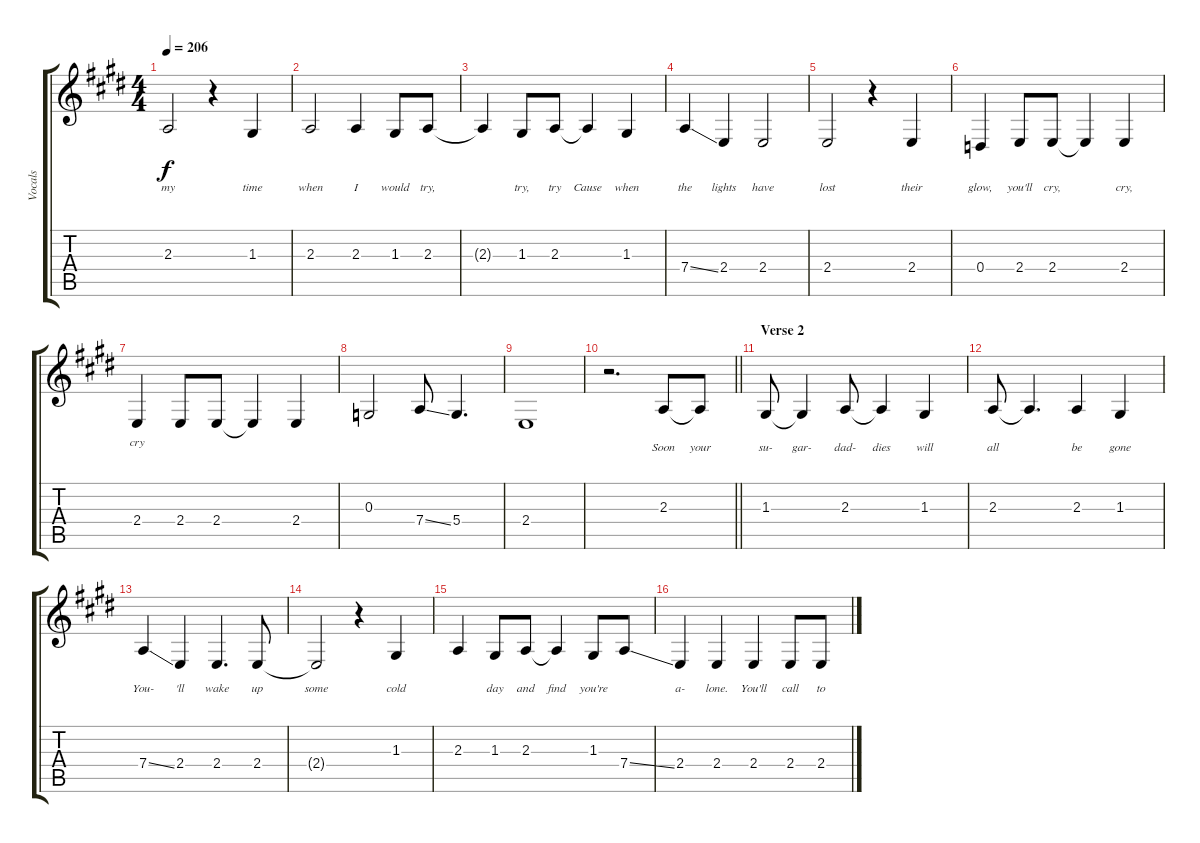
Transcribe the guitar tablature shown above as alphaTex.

\track ("Vocals" "Vocals") {instrument tenorsax}
\staff {score tabs}
\tuning (E4 B3 G3 D3 A2 E2) {hide}
\ts (4 4)
\tempo 206
\clef g2
\ks e
2.3.2{lyrics (0 "my") lyrics (1 "") lyrics (2 "") lyrics (3 "") lyrics (4 "") dy f} r.4 1.3.4{lyrics (0 "time") lyrics (1 "") lyrics (2 "") lyrics (3 "") lyrics (4 "")} |
2.3.2{lyrics (0 "when") lyrics (1 "") lyrics (2 "") lyrics (3 "") lyrics (4 "")} 2.3.4{lyrics (0 "I") lyrics (1 "") lyrics (2 "") lyrics (3 "") lyrics (4 "")} 1.3.8{lyrics (0 "would") lyrics (1 "") lyrics (2 "") lyrics (3 "") lyrics (4 "")} 2.3.8{lyrics (0 "try,") lyrics (1 "") lyrics (2 "") lyrics (3 "") lyrics (4 "")} |
2.3{t}.4{lyrics (0 "") lyrics (1 "") lyrics (2 "") lyrics (3 "") lyrics (4 "")} 1.3.8{lyrics (0 "try,") lyrics (1 "") lyrics (2 "") lyrics (3 "") lyrics (4 "")} 2.3.8{lyrics (0 "try") lyrics (1 "") lyrics (2 "") lyrics (3 "") lyrics (4 "")} 2.3{t}.4{lyrics (0 "Cause") lyrics (1 "") lyrics (2 "") lyrics (3 "") lyrics (4 "")} 1.3.4{lyrics (0 "when") lyrics (1 "") lyrics (2 "") lyrics (3 "") lyrics (4 "")} |
7.4{ss}.4{lyrics (0 "the") lyrics (1 "") lyrics (2 "") lyrics (3 "") lyrics (4 "")} 2.4.4{lyrics (0 "lights") lyrics (1 "") lyrics (2 "") lyrics (3 "") lyrics (4 "")} 2.4.2{lyrics (0 "have") lyrics (1 "") lyrics (2 "") lyrics (3 "") lyrics (4 "")} |
2.4.2{lyrics (0 "lost") lyrics (1 "") lyrics (2 "") lyrics (3 "") lyrics (4 "")} r.4 2.4.4{lyrics (0 "their") lyrics (1 "") lyrics (2 "") lyrics (3 "") lyrics (4 "")} |
0.4.4{lyrics (0 "glow,") lyrics (1 "") lyrics (2 "") lyrics (3 "") lyrics (4 "")} 2.4.8{lyrics (0 "you'll") lyrics (1 "") lyrics (2 "") lyrics (3 "") lyrics (4 "")} 2.4.8{lyrics (0 "cry,") lyrics (1 "") lyrics (2 "") lyrics (3 "") lyrics (4 "")} 2.4{t}.4{lyrics (0 "") lyrics (1 "") lyrics (2 "") lyrics (3 "") lyrics (4 "")} 2.4.4{lyrics (0 "cry,") lyrics (1 "") lyrics (2 "") lyrics (3 "") lyrics (4 "")} |
2.4.4{lyrics (0 "cry") lyrics (1 "") lyrics (2 "") lyrics (3 "") lyrics (4 "")} 2.4.8 2.4.8 2.4{t}.4 2.4.4 |
0.3.2 7.4{ss}.8 5.4.4{d} |
2.4.1 |
\barLineRight lightlight
r.2{d} 2.3.8{lyrics (0 "") lyrics (1 "Soon") lyrics (2 "") lyrics (3 "") lyrics (4 "")} 2.3{t}.8{lyrics (0 "") lyrics (1 "your") lyrics (2 "") lyrics (3 "") lyrics (4 "")} |
\section ("" "Verse 2")
1.3.8{lyrics (0 "") lyrics (1 "su-") lyrics (2 "") lyrics (3 "") lyrics (4 "")} 1.3{t}.4{lyrics (0 "") lyrics (1 "gar-") lyrics (2 "") lyrics (3 "") lyrics (4 "")} 2.3.8{lyrics (0 "") lyrics (1 "dad-") lyrics (2 "") lyrics (3 "") lyrics (4 "")} 2.3{t}.4{lyrics (0 "") lyrics (1 "dies") lyrics (2 "") lyrics (3 "") lyrics (4 "")} 1.3.4{lyrics (0 "") lyrics (1 "will") lyrics (2 "") lyrics (3 "") lyrics (4 "")} |
2.3.8{lyrics (0 "") lyrics (1 "all") lyrics (2 "") lyrics (3 "") lyrics (4 "")} 2.3{t}.4{d lyrics (0 "") lyrics (1 "") lyrics (2 "") lyrics (3 "") lyrics (4 "")} 2.3.4{lyrics (0 "") lyrics (1 "be") lyrics (2 "") lyrics (3 "") lyrics (4 "")} 1.3.4{lyrics (0 "") lyrics (1 "gone") lyrics (2 "") lyrics (3 "") lyrics (4 "")} |
7.4{ss}.4{lyrics (0 "") lyrics (1 "You-") lyrics (2 "") lyrics (3 "") lyrics (4 "")} 2.4.4{lyrics (0 "") lyrics (1 "'ll") lyrics (2 "") lyrics (3 "") lyrics (4 "")} 2.4.4{d lyrics (0 "") lyrics (1 "wake") lyrics (2 "") lyrics (3 "") lyrics (4 "")} 2.4.8{lyrics (0 "") lyrics (1 "up") lyrics (2 "") lyrics (3 "") lyrics (4 "")} |
2.4{t}.2{lyrics (0 "") lyrics (1 "some") lyrics (2 "") lyrics (3 "") lyrics (4 "")} r.4 1.3.4{lyrics (0 "") lyrics (1 "cold") lyrics (2 "") lyrics (3 "") lyrics (4 "")} |
2.3.4{lyrics (0 "") lyrics (1 "") lyrics (2 "") lyrics (3 "") lyrics (4 "")} 1.3.8{lyrics (0 "") lyrics (1 "day") lyrics (2 "") lyrics (3 "") lyrics (4 "")} 2.3.8{lyrics (0 "") lyrics (1 "and") lyrics (2 "") lyrics (3 "") lyrics (4 "")} 2.3{t}.4{lyrics (0 "") lyrics (1 "find") lyrics (2 "") lyrics (3 "") lyrics (4 "")} 1.3.8{lyrics (0 "") lyrics (1 "you're") lyrics (2 "") lyrics (3 "") lyrics (4 "")} 7.4{ss}.8{lyrics (0 "") lyrics (1 "") lyrics (2 "") lyrics (3 "") lyrics (4 "")} |
2.4.4{lyrics (0 "") lyrics (1 "a-") lyrics (2 "") lyrics (3 "") lyrics (4 "")} 2.4.4{lyrics (0 "") lyrics (1 "lone.") lyrics (2 "") lyrics (3 "") lyrics (4 "")} 2.4.4{lyrics (0 "") lyrics (1 "You'll") lyrics (2 "") lyrics (3 "") lyrics (4 "")} 2.4.8{lyrics (0 "") lyrics (1 "call") lyrics (2 "") lyrics (3 "") lyrics (4 "")} 2.4{ss}.8{lyrics (0 "") lyrics (1 "to") lyrics (2 "") lyrics (3 "") lyrics (4 "")}
